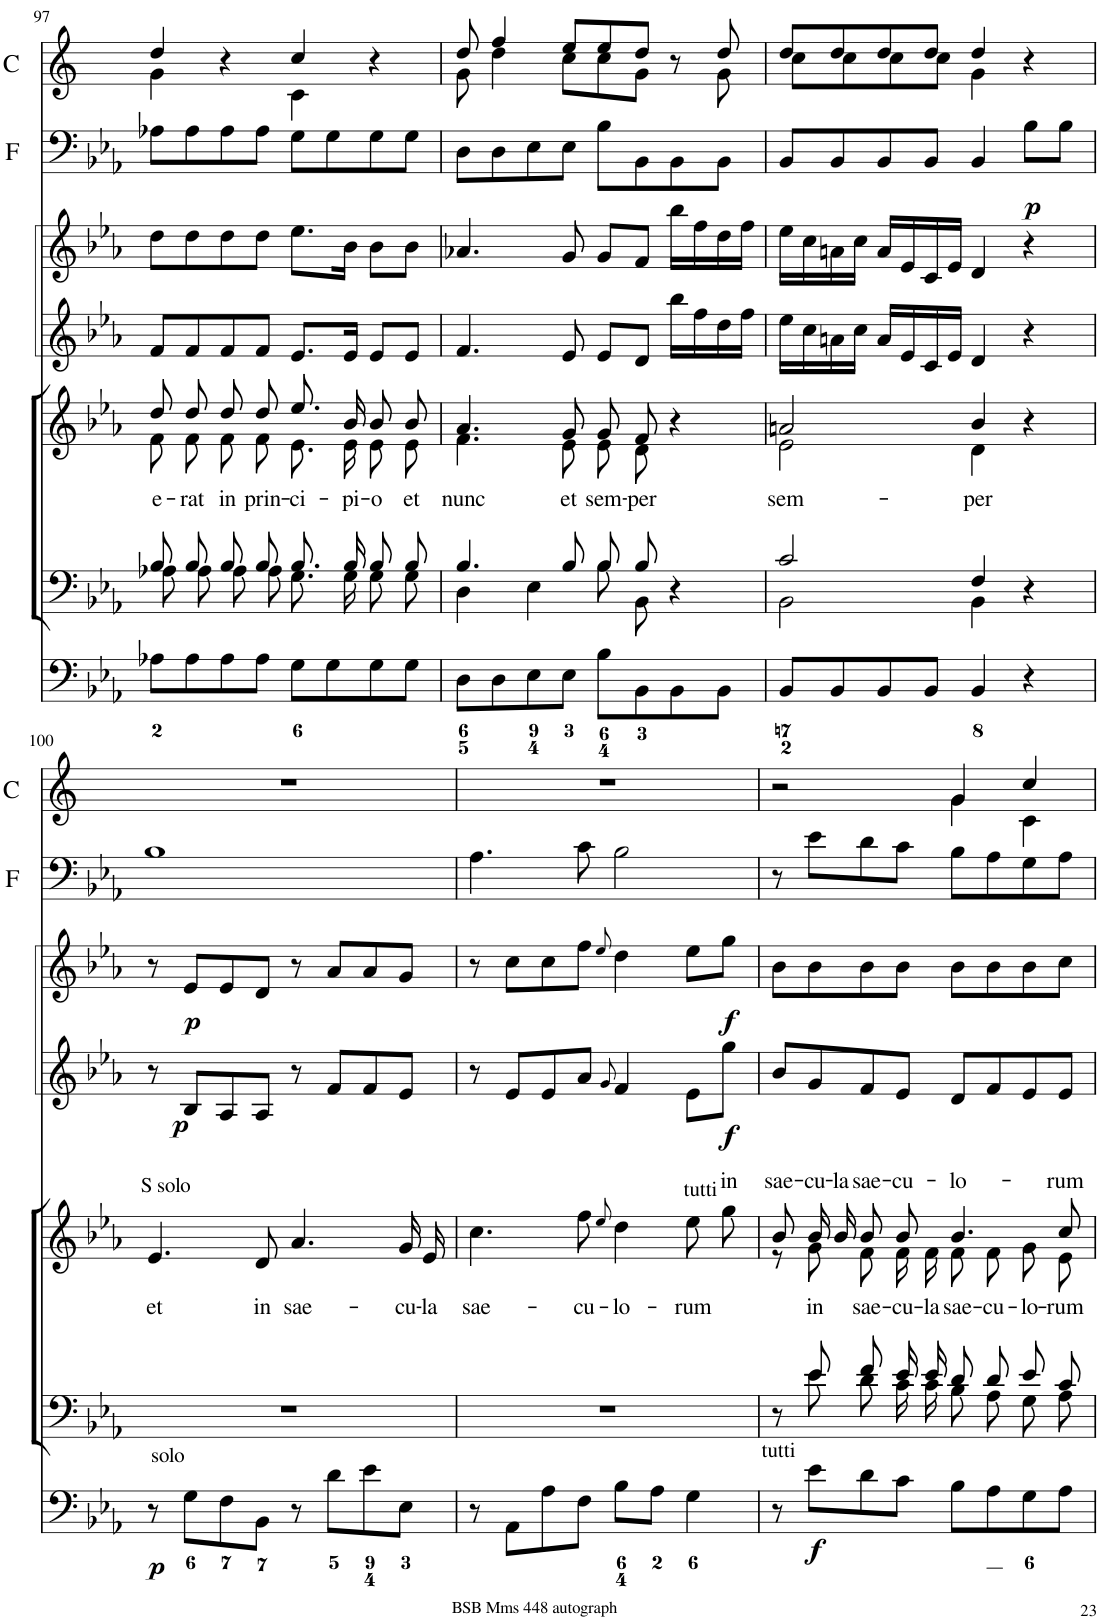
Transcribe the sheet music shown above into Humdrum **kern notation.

**kern	**dynam	**kern	**kern	**text	**kern	**dynam	**kern	**dynam	**kern	**dynam	**kern
*part7	*part7	*part6	*part5	*part5	*part4	*part4	*part3	*part3	*part2	*part2	*part1
*staff7	*staff7	*staff6	*staff5	*staff5	*staff4	*staff4	*staff3	*staff3	*staff2	*staff2	*staff1
*I"Organ	*	*I"Voice	*I"Voice	*	*I"Violin	*	*I"Violin	*	*I"Fagotti	*	*I"Corni in Eb
*	*	*	*	*	*I'Vln	*	*I'Vln	*	*I'F	*	*I'C
!!LO:PB:g=z
*clefF4	*	*clefF4	*clefG2	*	*clefG2	*	*clefG2	*	*clefF4	*	*clefG2
*	*	*	*	*	*	*	*	*	*	*	*Trd5c9
*k[b-e-a-]	*	*k[b-e-a-]	*k[b-e-a-]	*	*k[b-e-a-]	*	*k[b-e-a-]	*	*k[b-e-a-]	*	*k[]
*M4/4	*	*M4/4	*M4/4	*	*M4/4	*	*M4/4	*	*M4/4	*	*M4/4
*met(c)	*	*met(c)	*met(c)	*	*met(c)	*	*met(c)	*	*met(c)	*	*met(c)
=97	=97	=97	=97	=97	=97	=97	=97	=97	=97	=97	=97
*	*	*^	*	*	*	*	*	*	*	*	*
!	!	!	!	!	!LO:LY:b	!	!	!	!	!	!	!
*	*	*	*	*^	*	*	*	*	*	*	*	*^
8A-X\L	.	8B-/L	8A-X\L	8dd/L	8f\L	e-	8f/L	.	8dd\L	.	8A-X\L	.	4dd/	4g\
!	!	!	!	!	!	!LO:LY:b	!	!	!	!	!	!	!	!
8A-\	.	8B-/J	8A-\J	8dd/J	8f\J	-rat	8f/	.	8dd\	.	8A-\	.	.	.
!	!	!	!	!	!	!LO:LY:b	!	!	!	!	!	!	!	!
8A-\	.	8B-/L	8A-\L	8dd/L	8f\L	in	8f/	.	8dd\	.	8A-\	.	4r	4ryy
!	!	!	!	!	!	!LO:LY:b	!	!	!	!	!	!	!	!
8A-\J	.	8B-/J	8A-\J	8dd/J	8f\J	prin-	8f/J	.	8dd\J	.	8A-\J	.	.	.
!	!	!	!	!	!	!LO:LY:b	!	!	!	!	!	!	!	!
8G\L	.	8.B-/L	8.G\L	8.ee-/L	8.e-\L	-ci-	8.e-/L	.	8.ee-\L	.	8G\L	.	4cc/	4c\
8G\	.	.	.	.	.	.	.	.	.	.	8G\	.	.	.
!	!	!	!	!	!	!LO:LY:b	!	!	!	!	!	!	!	!
.	.	16B-/Jk	16G\Jk	16b-/Jk	16e-\Jk	-pi-	16e-/Jk	.	16b-\Jk	.	.	.	.	.
!	!	!	!	!	!	!LO:LY:b	!	!	!	!	!	!	!	!
8G\	.	8B-/L	8G\L	8b-/L	8e-\L	-o	8e-/L	.	8b-\L	.	8G\	.	4r	4ryy
!	!	!	!	!	!	!LO:LY:b	!	!	!	!	!	!	!	!
8G\J	.	8B-/J	8G\J	8b-/J	8e-\J	et	8e-/J	.	8b-\J	.	8G\J	.	.	.
=98	=98	=98	=98	=98	=98	=98	=98	=98	=98	=98	=98	=98	=98	=98
!	!	!	!	!	!	!LO:LY:b	!	!	!	!	!	!	!	!
8D\L	.	4.B-/	4D\	4.a-/	4.f\	nunc	4.f/	.	4.a-X/	.	8D\L	.	8dd/	8g\
8D\	.	.	.	.	.	.	.	.	.	.	8D\	.	4ff/	4dd\
8E-\	.	.	4E-\	.	.	.	.	.	.	.	8E-\	.	.	.
!	!	!	!	!	!	!LO:LY:b	!	!	!	!	!	!	!	!
8E-\J	.	8B-/	.	8g/	8e-\	et	8e-/	.	8g/	.	8E-\J	.	8ee/L	8cc\L
!	!	!	!	!	!	!LO:LY:b	!	!	!	!	!	!	!	!
8B-\L	.	8B-/L	8B-\L	8g/L	8e-\L	sem-	8e-/L	.	8g/L	.	8B-\L	.	8ee/	8cc\
!	!	!	!	!	!	!LO:LY:b	!	!	!	!	!	!	!	!
8BB-\	.	8B-/J	8BB-\J	8f/J	8d\J	-per	8d/J	.	8f/J	.	8BB-\	.	8dd/J	8g\J
8BB-\	.	4r	4ryy	4r	4ryy	.	16bb-\LL	.	16bb-\LL	.	8BB-\	.	8r	8ryy
.	.	.	.	.	.	.	16ff\	.	16ff\	.	.	.	.	.
8BB-\J	.	.	.	.	.	.	16dd\	.	16dd\	.	8BB-\J	.	8dd/	8g\
.	.	.	.	.	.	.	16ff\JJ	.	16ff\JJ	.	.	.	.	.
=99	=99	=99	=99	=99	=99	=99	=99	=99	=99	=99	=99	=99	=99	=99
!	!	!	!	!	!	!LO:LY:b	!	!	!	!	!	!	!	!
8BB-/L	.	2c/	2BB-\	2an/	2e-\	sem-	16ee-\LL	.	16ee-\LL	.	8BB-/L	.	8dd/L	8cc\L
.	.	.	.	.	.	.	16cc\	.	16cc\	.	.	.	.	.
8BB-/	.	.	.	.	.	.	16an\	.	16an\	.	8BB-/	.	8dd/	8cc\
.	.	.	.	.	.	.	16cc\JJ	.	16cc\JJ	.	.	.	.	.
8BB-/	.	.	.	.	.	.	16a/LL	.	16a/LL	.	8BB-/	.	8dd/	8cc\
.	.	.	.	.	.	.	16e-/	.	16e-/	.	.	.	.	.
8BB-/J	.	.	.	.	.	.	16c/	.	16c/	.	8BB-/J	.	8dd/J	8cc\J
.	.	.	.	.	.	.	16e-/JJ	.	16e-/JJ	.	.	.	.	.
!	!	!	!	!	!	!LO:LY:b	!	!	!	!	!	!	!	!
4BB-/	.	4F/	4BB-\	4b-/	4d\	-per	4d/	.	4d/	.	4BB-/	.	4dd/	4g\
!	!	!	!	!	!	!	!	!	!	!	!	!LO:DY:b	!	!
4r	.	4r	4ryy	4r	4ryy	.	4r	.	4r	.	8B-\L	p	4r	4ryy
.	.	.	.	.	.	.	.	.	.	.	8B-\J	.	.	.
*	*	*v	*v	*	*	*	*	*	*	*	*	*	*v	*v
*	*	*	*v	*v	*	*	*	*	*	*	*	*
!!LO:LB:g=z
=100	=100	=100	=100	=100	=100	=100	=100	=100	=100	=100	=100
!	!	!	!LO:TX:a:t=S solo	!	!	!	!	!	!	!	!
!	!LO:DY:b	!	!	!LO:LY:b	!	!	!	!	!	!	!
8r	p	1r	4.e-/	et	8r	.	8r	.	1B-	.	1r
!LO:TX:a:t=solo	!	!	!	!	!	!	!	!	!	!	!
!	!	!	!	!	!	!LO:DY:b	!	!LO:DY:b	!	!	!
8G\L	.	.	.	.	8B-/L	p	8e-/L	p	.	.	.
8F\	.	.	.	.	8A-/	.	8e-/	.	.	.	.
!	!	!	!	!LO:LY:b	!	!	!	!	!	!	!
8BB-\J	.	.	8d/	in	8A-/J	.	8d/J	.	.	.	.
!	!	!	!	!LO:LY:b	!	!	!	!	!	!	!
8r	.	.	4.a-/	sae-	8r	.	8r	.	.	.	.
8d\L	.	.	.	.	8f/L	.	8a-/L	.	.	.	.
8e-\	.	.	.	.	8f/	.	8a-/	.	.	.	.
!	!	!	!	!LO:LY:b	!	!	!	!	!	!	!
8E-\J	.	.	16g/LL	-cu-	8e-/J	.	8g/J	.	.	.	.
!	!	!	!	!LO:LY:b	!	!	!	!	!	!	!
.	.	.	16e-/JJ	-la	.	.	.	.	.	.	.
=101	=101	=101	=101	=101	=101	=101	=101	=101	=101	=101	=101
!	!	!	!	!LO:LY:b	!	!	!	!	!	!	!
8r	.	1r	4.cc\	sae-	8r	.	8r	.	4.A-\	.	1r
8AA-\L	.	.	.	.	8e-/L	.	8cc\L	.	.	.	.
8A-\	.	.	.	.	8e-/	.	8cc\	.	.	.	.
!	!	!	!	!LO:LY:b	!	!	!	!	!	!	!
8F\J	.	.	8ff\	-cu-	8a-/J	.	8ff\J	.	8c\	.	.
.	.	.	8qee-/	.	8qg/	.	8qee-/	.	.	.	.
!	!	!	!	!LO:LY:b	!	!	!	!	!	!	!
8B-\L	.	.	4dd\	-lo-	4f/	.	4dd\	.	2B-\	.	.
8A-\J	.	.	.	.	.	.	.	.	.	.	.
!	!	!	!	!LO:LY:b	!	!	!	!	!	!	!
4G\	.	.	8ee-\L	-rum	8e-\L	.	8ee-\L	.	.	.	.
!	!	!	!LO:TX:a:t=tutti	!	!	!	!	!	!	!	!
!	!	!	!	!LO:LY:a	!	!LO:DY:b	!	!LO:DY:b	!	!	!
.	.	.	8gg\J	in	8gg\J	f	8gg\J	f	.	.	.
=102	=102	=102	=102	=102	=102	=102	=102	=102	=102	=102	=102
*	*	*^	*	*	*	*	*	*	*	*	*
!	!	!	!	!	!LO:LY:a	!	!	!	!	!	!	!
*	*	*	*	*^	*	*	*	*	*	*	*	*^
8r	.	8r	8ryy	8b-/L	8r	sae-	8b-/L	.	8b-\L	.	8r	.	2r	2ryy
!LO:TX:a:t=tutti	!	!	!	!	!	!	!	!	!	!	!	!	!	!
!	!	!	!	!	!	!LO:LY:a	!	!	!	!	!	!	!	!
!	!LO:DY:b	!	!	!	!	!LO:LY:b	!	!	!	!	!	!	!	!
8e-\L	f	8e-/	8e-\	16b-/L	8g\	in	8g/	.	8b-\	.	8e-\L	.	.	.
!	!	!	!	!	!	!LO:LY:a	!	!	!	!	!	!	!	!
.	.	.	.	16b-/JJ	.	-la	.	.	.	.	.	.	.	.
!	!	!	!	!	!	!LO:LY:a	!	!	!	!	!	!	!	!
!	!	!	!	!	!	!LO:LY:b	!	!	!	!	!	!	!	!
8d\	.	8f/L	8d\L	8b-/L	8f\L	sae-	8f/	.	8b-\	.	8d\	.	.	.
!	!	!	!	!	!	!LO:LY:a	!	!	!	!	!	!	!	!
!	!	!	!	!	!	!LO:LY:b	!	!	!	!	!	!	!	!
8c\J	.	16e-/L	16c\L	8b-/J	16f\L	-cu-	8e-/J	.	8b-\J	.	8c\J	.	.	.
!	!	!	!	!	!	!LO:LY:b	!	!	!	!	!	!	!	!
.	.	16e-/JJ	16c\JJ	.	16f\JJ	-la	.	.	.	.	.	.	.	.
!	!	!	!	!	!	!LO:LY:a	!	!	!	!	!	!	!	!
!	!	!	!	!	!	!LO:LY:b	!	!	!	!	!	!	!	!
8B-\L	.	8d/L	8B-\L	4.b-/	8f\L	sae-	8d/L	.	8b-\L	.	8B-\L	.	4g/	4g\
!	!	!	!	!	!	!LO:LY:b	!	!	!	!	!	!	!	!
8A-\	.	8d/J	8A-\J	.	8f\J	-cu-	8f/	.	8b-\	.	8A-\	.	.	.
!	!	!	!	!	!	!LO:LY:b	!	!	!	!	!	!	!	!
8G\	.	8e-/L	8G\L	.	8g\L	-lo-	8e-/	.	8b-\	.	8G\	.	4cc/	4c\
!	!	!	!	!	!	!LO:LY:a	!	!	!	!	!	!	!	!
!	!	!	!	!	!	!LO:LY:b	!	!	!	!	!	!	!	!
8A-\J	.	8c/J	8A-\J	8cc/	8e-\J	-rum	8e-/J	.	8cc\J	.	8A-\J	.	.	.
*	*	*v	*v	*	*	*	*	*	*	*	*	*	*v	*v
*	*	*	*v	*v	*	*	*	*	*	*	*	*
=	=	=	=	=	=	=	=	=	=	=	=
*-	*-	*-	*-	*-	*-	*-	*-	*-	*-	*-	*-
